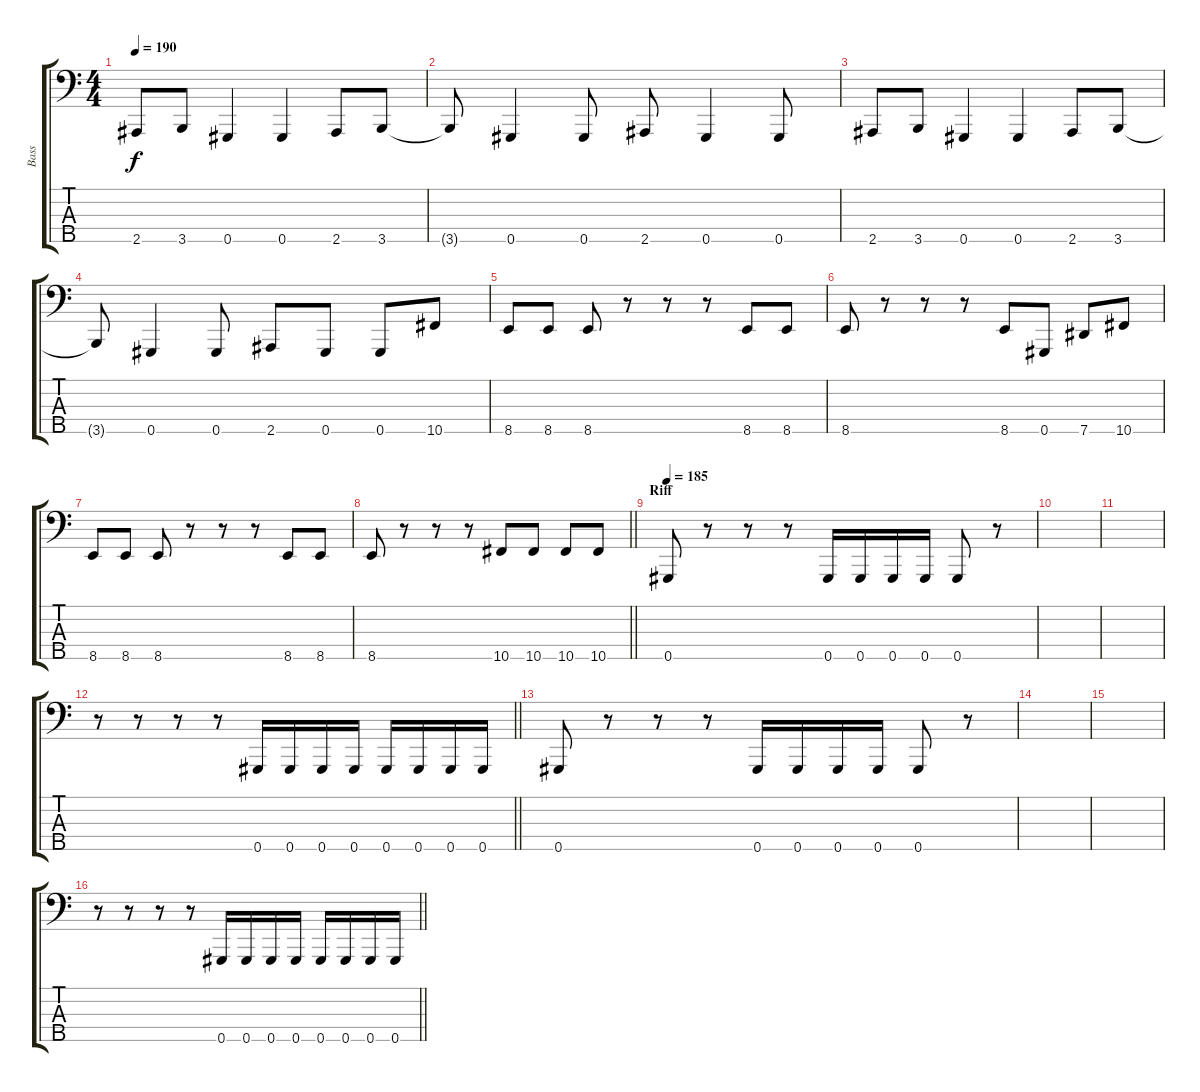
\track ("Bass" "Bass") {instrument electricbassfinger}
\staff {score tabs}
\tuning (A2 E2 B1 Gb1 Ab0) {hide}
\ts (4 4)
\tempo 190
\clef f4
\ks c
2.5.8{dy f} 3.5.8 0.5.4 0.5.4 2.5.8 3.5.8 |
3.5{t}.8 0.5.4 0.5.8 2.5.8 0.5.4 0.5.8 |
2.5.8 3.5.8 0.5.4 0.5.4 2.5.8 3.5.8 |
3.5{t}.8 0.5.4 0.5.8 2.5.8 0.5.8 0.5.8 10.5.8 |
8.5.8 8.5.8 8.5.8 r.8 r.8 r.8 8.5.8 8.5.8 |
8.5.8 r.8 r.8 r.8 8.5.8 0.5.8 7.5.8 10.5.8 |
8.5.8 8.5.8 8.5.8 r.8 r.8 r.8 8.5.8 8.5.8 |
\barLineRight lightlight
8.5.8 r.8 r.8 r.8 10.5.8 10.5.8 10.5.8 10.5.8 |
\section ("" "Riff")
\tempo 185
0.5.8 r.8 r.8 r.8 0.5.16 0.5.16 0.5.16 0.5.16 0.5.8 r.8 |
|
|
\barLineRight lightlight
r.8 r.8 r.8 r.8 0.5.16 0.5.16 0.5.16 0.5.16 0.5.16 0.5.16 0.5.16 0.5.16 |
0.5.8 r.8 r.8 r.8 0.5.16 0.5.16 0.5.16 0.5.16 0.5.8 r.8 |
|
|
\barLineRight lightlight
r.8 r.8 r.8 r.8 0.5.16 0.5.16 0.5.16 0.5.16 0.5.16 0.5.16 0.5.16 0.5.16
